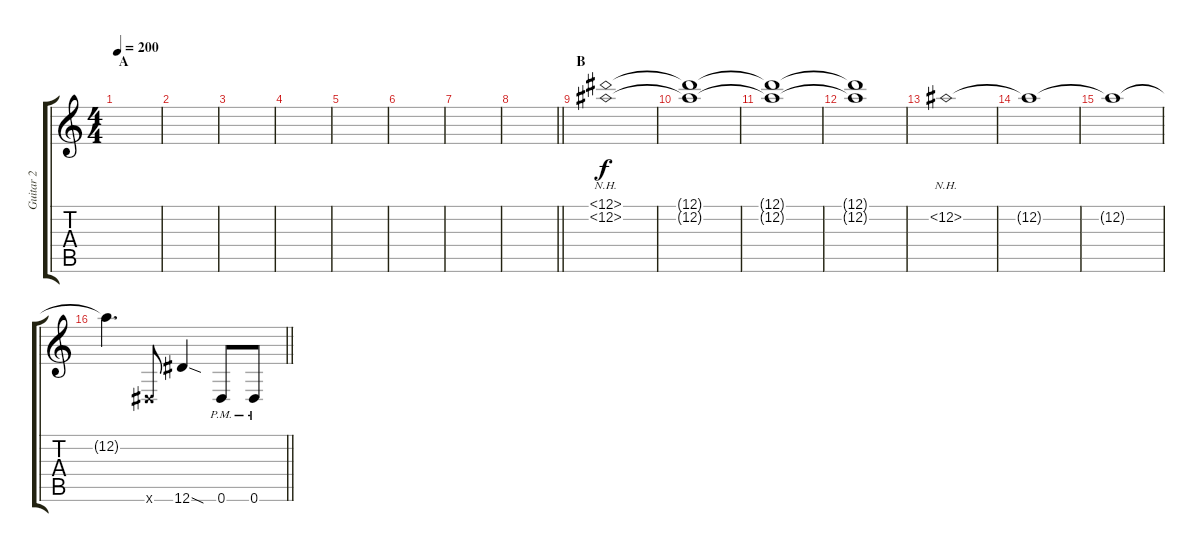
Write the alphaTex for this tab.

\track ("Guitar 2" "Guitar 2") {instrument overdrivenguitar}
\staff {score tabs}
\tuning (Eb4 Bb3 Gb3 Db3 Ab2 Eb2) {hide}
\ts (4 4)
\section ("" "A")
\tempo 200
\clef g2
\ks c
|
|
|
|
|
|
|
\barLineRight lightlight
|
\section ("" "B")
(12.1{nh} 12.2{nh}).1{volume 10} |
(12.1{t} 12.2{t}).1 |
(12.1{t} 12.2{t}).1{volume 13} |
(12.1{t} 12.2{t}).1 |
12.2{nh}.1{volume 10} |
12.2{t}.1 |
12.2{t}.1{volume 13} |
\barLineRight lightlight
12.2{t}.4{d} 0.6{x}.8 12.6{sod}.4 0.6{pm}.8 0.6{pm}.8
